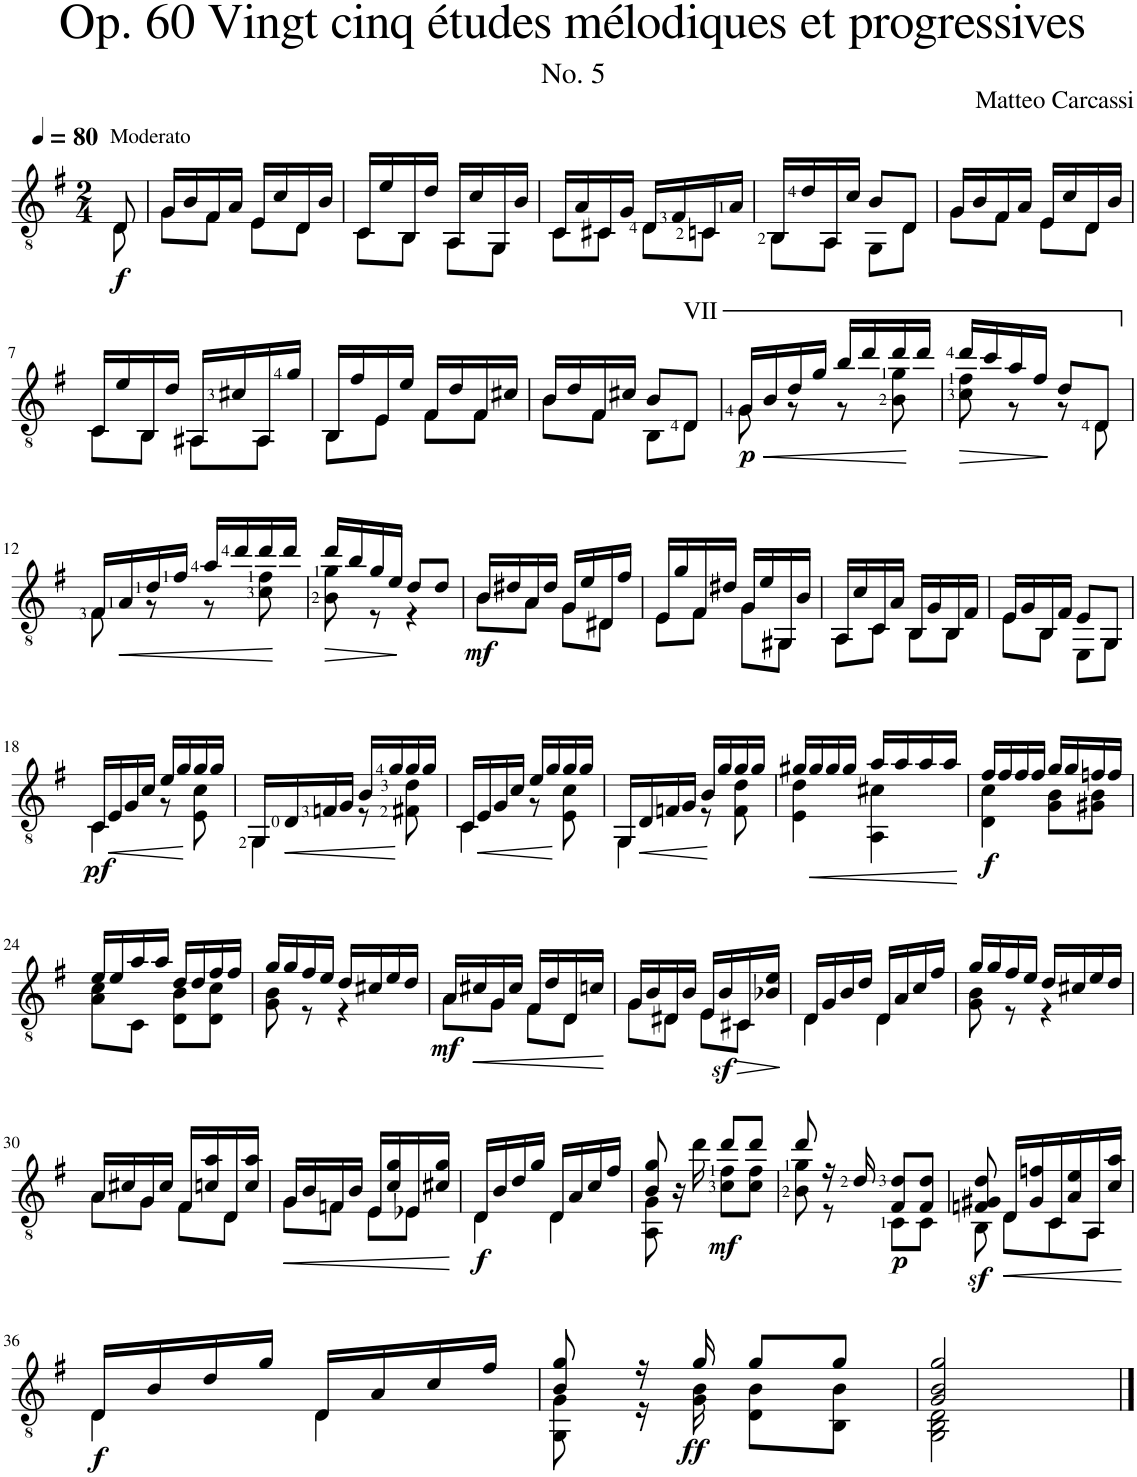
**kern	**dynam
*part1	*part1
*staff1	*staff1
*I"Classical Guitar	*
*I'Guit.	*
*clefGv2	*
*k[f#]	*
*M2/4	*
*MM80	*
=1	=1
*^	*
!LO:TX:a:t=Moderato	!	!
!	!	!LO:DY:b
8D/	8D\	f
=2	=2	=2
16G/LL	8G\L	.
16B/	.	.
16F#/	8F#\J	.
16A/JJ	.	.
16E/LL	8E\L	.
16c/	.	.
16D/	8D\J	.
16B/JJ	.	.
=3	=3	=3
16C/LL	8C\L	.
16e/	.	.
16BB/	8BB\J	.
16d/JJ	.	.
16AA/LL	8AA\L	.
16c/	.	.
16GG/	8GG\J	.
16B/JJ	.	.
=4	=4	=4
16C/LL	8C\L	.
16A/	.	.
16C#X/	8C#\J	.
16G/JJ	.	.
16D/LL	8D\L	.
16F#/	.	.
16Cn/	8C\J	.
16A/JJ	.	.
=5	=5	=5
16BB/LL	8BB\L	.
16d/	.	.
16AA/	8AA\J	.
16c/JJ	.	.
8B/L	8GG\L	.
8D/J	8D\J	.
=6	=6	=6
16G/LL	8G\L	.
16B/	.	.
16F#/	8F#\J	.
16A/JJ	.	.
16E/LL	8E\L	.
16c/	.	.
16D/	8D\J	.
16B/JJ	.	.
!!LO:LB:g=z	!!
=7	=7	=7
16C/LL	8C\L	.
16e/	.	.
16BB/	8BB\J	.
16d/JJ	.	.
16AA#X/LL	8AA#\L	.
16c#X/	.	.
16AA#/	8AA#\J	.
16g/JJ	.	.
=8	=8	=8
16BB/LL	8BB\L	.
16f#/	.	.
16E/	8E\J	.
16e/JJ	.	.
16F#/LL	8F#\L	.
16d/	.	.
16F#/	8F#\J	.
16c#X/JJ	.	.
=9	=9	=9
16B/LL	8B\L	.
16d/	.	.
16F#/	8F#\J	.
16c#X/JJ	.	.
8B/L	8BB\L	.
!LO:TX:a:t=VII	!	!
8D/J	8D\J	.
=10	=10	=10
!	!	!LO:DY:b
16G/LL	8G\	p
!	!	!LO:HP:b
16B/	.	<
16d/	8r	.
16g/JJ	.	.
16b/LL	8r	.
16dd/	.	.
16dd/	8B\ 8g\	.
16dd/JJ	.	[
=11	=11	=11
!	!	!LO:HP:b
16dd/LL	8c\ 8f#\	>
16cc/	.	.
16a/	8r	.
16f#/JJ	.	.
8d/L	8r	]
8D/J	8D\	.
!!LO:LB:g=z	!!
=12	=12	=12
16F#/LL	8F#\	.
!	!	!LO:HP:b
16A/	.	<
16d/	8r	.
16f#/JJ	.	.
16a/LL	8r	.
16dd/	.	.
16dd/	8c\ 8f#\	.
16dd/JJ	.	[
=13	=13	=13
!	!	!LO:HP:b
16dd/LL	8B\ 8g\	>
16b/	.	.
16g/	8r	.
16e/JJ	.	.
8d/L	4r	]
8d/J	.	.
=14	=14	=14
!	!	!LO:DY:b
16B/LL	8B\L	mf
16d#X/	.	.
16A/	8A\J	.
16d#/JJ	.	.
16G/LL	8G\L	.
16e/	.	.
16D#X/	8D#\J	.
16f#/JJ	.	.
=15	=15	=15
16E/LL	8E\L	.
16g/	.	.
16F#/	8F#\J	.
16d#X/JJ	.	.
16G/LL	8G\L	.
16e/	.	.
16GG#X/	8GG#\J	.
16B/JJ	.	.
=16	=16	=16
16AA/LL	8AA\L	.
16c/	.	.
16C/	8C\J	.
16A/JJ	.	.
16BB/LL	8BB\L	.
16G/	.	.
16BB/	8BB\J	.
16F#/JJ	.	.
=17	=17	=17
16E/LL	8E\L	.
16G/	.	.
16BB/	8BB\J	.
16F#/JJ	.	.
8E/L	8EE\L	.
8GG/J	8GG\J	.
!!LO:LB:g=z	!!
=18	=18	=18
!	!	!LO:DY:b
16C/LL	4C\	other-dynamics
!	!	!LO:HP:b
16E/	.	<
16G/	.	.
16c/JJ	.	.
16e/LL	8r	.
16g/	.	.
16g/	8E\ 8c\	[
16g/JJ	.	.
=19	=19	=19
16GG/LL	4GG\	.
!	!	!LO:HP:b
16D/	.	<
16Fn/	.	.
16G/JJ	.	.
16B/LL	8r	.
16g/	.	.
16g/	8F#X\ 8d\	[
16g/JJ	.	.
=20	=20	=20
16C/LL	4C\	.
!	!	!LO:HP:b
16E/	.	<
16G/	.	.
16c/JJ	.	.
16e/LL	8r	.
16g/	.	.
16g/	8E\ 8c\	[
16g/JJ	.	.
=21	=21	=21
16GG/LL	4GG\	.
!	!	!LO:HP:b
16D/	.	<
16Fn/	.	.
16G/JJ	.	.
16B/LL	8r	.
16g/	.	[
16g/	8F\ 8d\	.
16g/JJ	.	.
=22	=22	=22
16g#X/LL	4E\ 4d\	.
!	!	!LO:HP:b
16g#/	.	<
16g#/	.	.
16g#/JJ	.	.
16a/LL	4AA\ 4c#X\	.
16a/	.	.
16a/	.	.
16a/JJ	.	.
*v	*v	*
.	[
=23	=23
*^	*
!	!	!LO:DY:b
16f#/LL	4D\ 4c\	f
16f#/	.	.
16f#/	.	.
16f#/JJ	.	.
16g/LL	8G\ 8B\L	.
16g/	.	.
16fn/	8G#X\ 8B\J	.
16f/JJ	.	.
!!LO:LB:g=z	!!
=24	=24	=24
16e/LL	8A\ 8c\L	.
16e/	.	.
16a/	8C\J	.
16a/JJ	.	.
16d/LL	8D\ 8B\L	.
16d/	.	.
16f#/	8D\ 8c\J	.
16f#/JJ	.	.
=25	=25	=25
16g/LL	8G\ 8B\	.
16g/	.	.
16f#/	8r	.
16e/JJ	.	.
16d/LL	4r	.
16c#X/	.	.
16e/	.	.
16d/JJ	.	.
=26	=26	=26
!	!	!LO:DY:b
16A/LL	8A\L	mf
!	!	!LO:HP:b
16c#X/	.	<
16G/	8G\J	.
16c#/JJ	.	.
16F#/LL	8F#\L	.
16d/	.	.
16D/	8D\J	.
16cn/JJ	.	.
*v	*v	*
.	[
=27	=27
*^	*
16G/LL	8G\L	.
16B/	.	.
16D#X/	8D#\J	.
16B/JJ	.	.
16E/LL	8E\L	.
!	!	!LO:DY:b
16B/	.	sf
!	!	!LO:HP:b
16C#X/	8C#\J	>
16B-X/ 16e/JJ	.	.
*v	*v	*
.	]
=28	=28
*^	*
16D/LL	4D\	.
16G/	.	.
16B/	.	.
16d/JJ	.	.
16D/LL	4D\	.
16A/	.	.
16c/	.	.
16f#/JJ	.	.
=29	=29	=29
16g/LL	8G\ 8B\	.
16g/	.	.
16f#/	8r	.
16e/JJ	.	.
16d/LL	4r	.
16c#X/	.	.
16e/	.	.
16d/JJ	.	.
!!LO:LB:g=z	!!
=30	=30	=30
16A/LL	8A\L	.
16c#X/	.	.
16G/	8G\J	.
16c#/JJ	.	.
16F#/LL	8F#\L	.
16cn/ 16a/	.	.
16D/	8D\J	.
16c/ 16a/JJ	.	.
=31	=31	=31
!	!	!LO:HP:b
16G/LL	8G\L	<
16B/	.	.
16Fn/	8F\J	.
16B/JJ	.	.
16E/LL	8E\L	.
16c/ 16g/	.	.
16E-X/	8E-\J	.
16c#X/ 16g/JJ	.	.
*v	*v	*
.	[
=32	=32
*^	*
!	!	!LO:DY:b
16D/LL	4D\	f
16B/	.	.
16d/	.	.
16g/JJ	.	.
16D/LL	4D\	.
16A/	.	.
16c/	.	.
16f#/JJ	.	.
=33	=33	=33
8B/ 8g/	8AA\ 8G\	.
16r	8ryy	.
16dd\	.	.
!	!	!LO:DY:b
8dd/L	8c\ 8f#\L	mf
8dd/J	8c\ 8f#\J	.
=34	=34	=34
8dd/	8B\ 8g\	.
16r	8r	.
16d/	.	.
!	!	!LO:DY:b
8F#/ 8d/L	8C\L	p
8F#/ 8d/J	8C\J	.
=35	=35	=35
!	!	!LO:DY:b
8Fn/ 8G#X/ 8d/	8BB\	sf
!	!	!LO:HP:b
16D/LL	8D\L	<
16G#/ 16fn/	.	.
16C/	8C\	.
16A/ 16e/	.	.
16AA/	8AA\J	.
16c/ 16a/JJ	.	.
*v	*v	*
.	[
!!LO:LB:g=z
=36	=36
*^	*
!	!	!LO:DY:b
16D/LL	4D\	f
16B/	.	.
16d/	.	.
16g/JJ	.	.
16D/LL	4D\	.
16A/	.	.
16c/	.	.
16f#/JJ	.	.
=37	=37	=37
8B/ 8g/	8GG\ 8G\	.
16r	16r	.
!	!	!LO:DY:b
16g/	16G\ 16B\	ff
8g/L	8D\ 8B\L	.
8g/J	8BB\ 8B\J	.
=38	=38	=38
2G/ 2B/ 2g/	2GG\ 2BB\ 2D\	.
*v	*v	*
==	==
*-	*-
